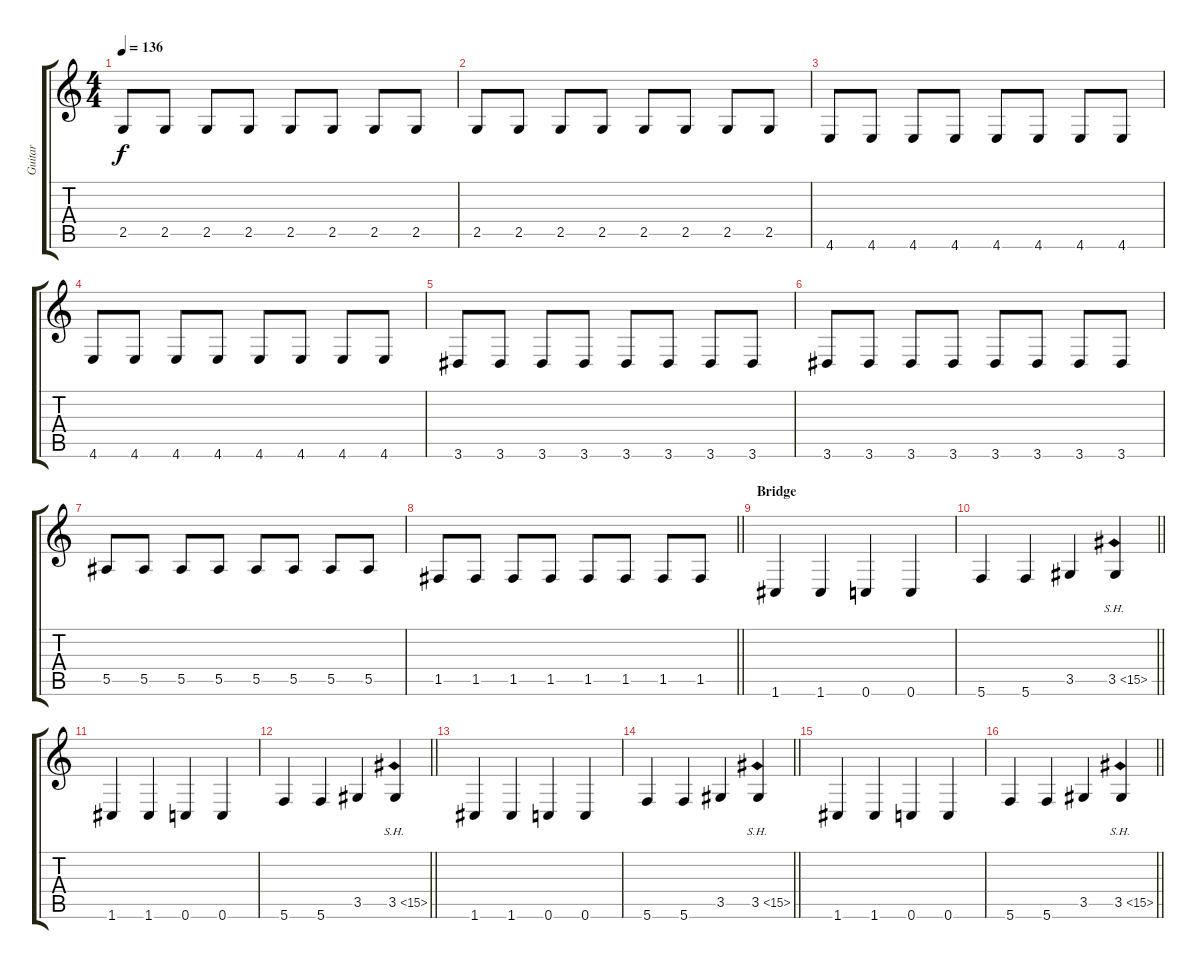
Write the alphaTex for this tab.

\track ("Guitar" "Guitar") {instrument distortionguitar}
\staff {score tabs}
\tuning (C4 G3 Eb3 Bb2 F2 C2) {hide}
\ts (4 4)
\tempo 136
\clef g2
\ks c
2.5.8{dy f} 2.5.8 2.5.8 2.5.8 2.5.8 2.5.8 2.5.8 2.5.8 |
2.5.8 2.5.8 2.5.8 2.5.8 2.5.8 2.5.8 2.5.8 2.5.8 |
4.6.8 4.6.8 4.6.8 4.6.8 4.6.8 4.6.8 4.6.8 4.6.8 |
4.6.8 4.6.8 4.6.8 4.6.8 4.6.8 4.6.8 4.6.8 4.6.8 |
3.6.8 3.6.8 3.6.8 3.6.8 3.6.8 3.6.8 3.6.8 3.6.8 |
3.6.8 3.6.8 3.6.8 3.6.8 3.6.8 3.6.8 3.6.8 3.6.8 |
5.5.8 5.5.8 5.5.8 5.5.8 5.5.8 5.5.8 5.5.8 5.5.8 |
\barLineRight lightlight
1.5.8 1.5.8 1.5.8 1.5.8 1.5.8 1.5.8 1.5.8 1.5.8 |
\section ("" "Bridge")
1.6.4{balance 16} 1.6.4 0.6.4 0.6.4 |
\barLineRight lightlight
5.6.4 5.6.4 3.5.4 3.5{sh 12}.4 |
1.6.4 1.6.4 0.6.4 0.6.4 |
\barLineRight lightlight
5.6.4 5.6.4 3.5.4 3.5{sh 12}.4 |
1.6.4 1.6.4 0.6.4 0.6.4 |
\barLineRight lightlight
5.6.4 5.6.4 3.5.4 3.5{sh 12}.4 |
1.6.4 1.6.4 0.6.4 0.6.4 |
\barLineRight lightlight
5.6.4 5.6.4 3.5.4 3.5{sh 12}.4
